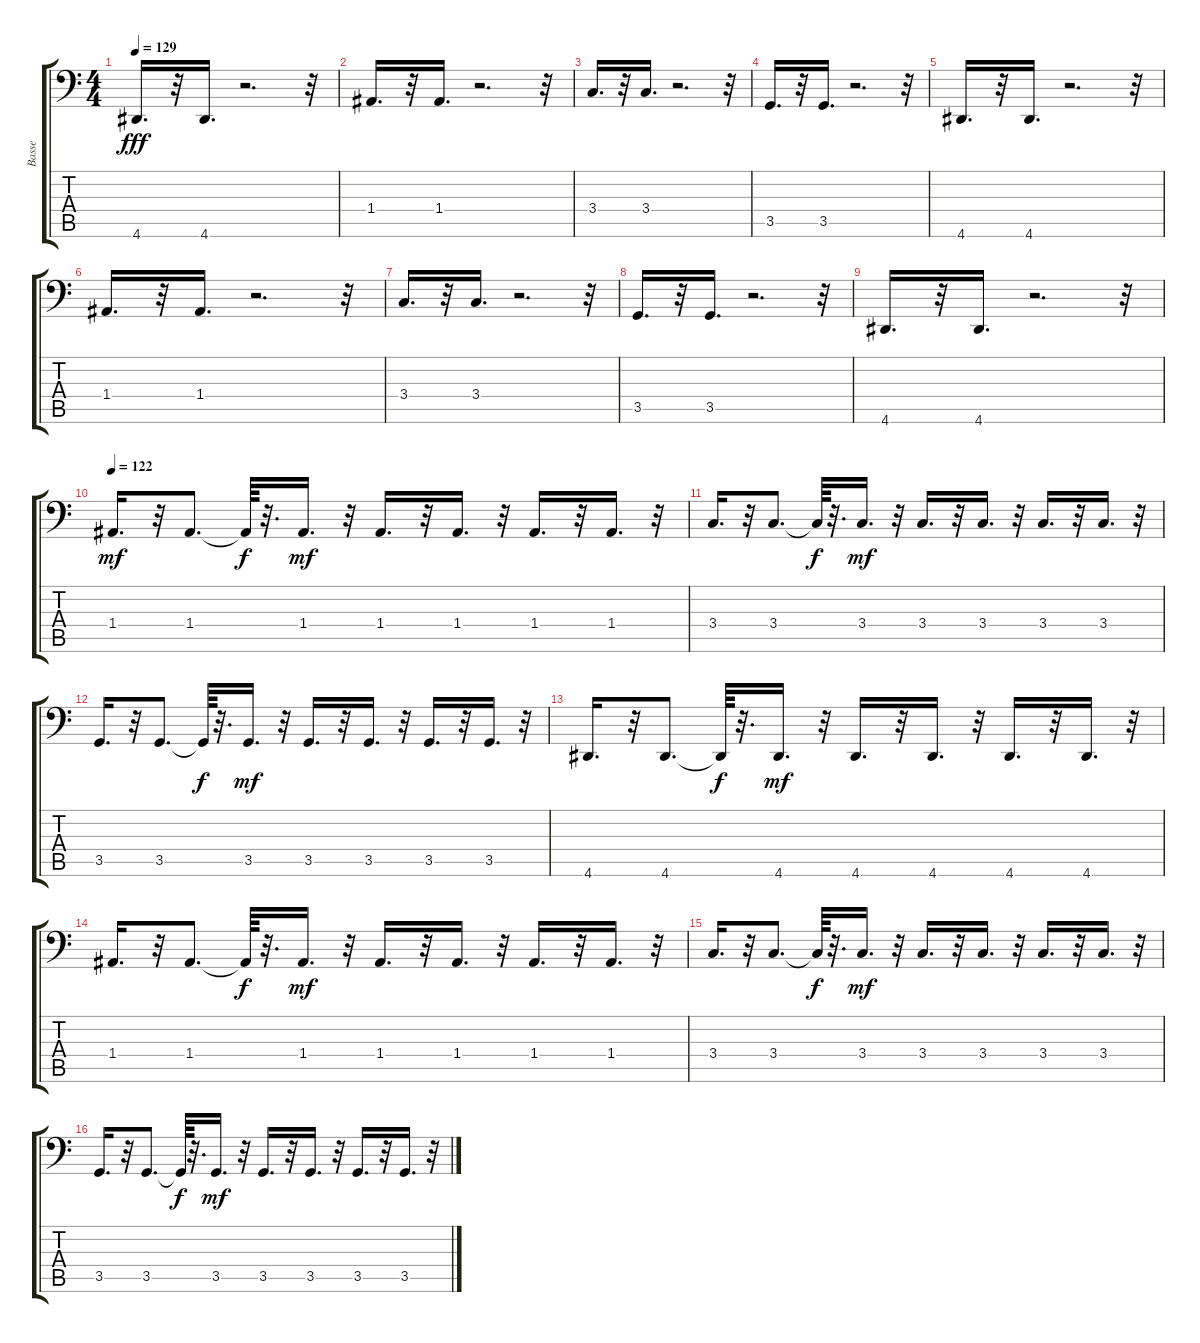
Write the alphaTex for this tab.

\track ("Basse" "Basse") {instrument acousticbass}
\staff {score tabs}
\tuning (C3 G2 D2 A1 E1 B0) {hide}
\ts (4 4)
\tempo 129
\clef f4
\ks c
4.6.16{d dy fff} r.32 4.6.16{d} r.2{d} r.32 |
1.4.16{d} r.32 1.4.16{d} r.2{d} r.32 |
3.4.16{d} r.32 3.4.16{d} r.2{d} r.32 |
3.5.16{d} r.32 3.5.16{d} r.2{d} r.32 |
4.6.16{d} r.32 4.6.16{d} r.2{d} r.32 |
1.4.16{d} r.32 1.4.16{d} r.2{d} r.32 |
3.4.16{d} r.32 3.4.16{d} r.2{d} r.32 |
3.5.16{d} r.32 3.5.16{d} r.2{d} r.32 |
4.6.16{d} r.32 4.6.16{d} r.2{d} r.32 |
\tempo 122
1.4.16{d dy mf} r.32 1.4.8{d} 1.4{t}.64{dy f} r.32{d} 1.4.16{d dy mf} r.32 1.4.16{d} r.32 1.4.16{d} r.32 1.4.16{d} r.32 1.4.16{d} r.32 |
3.4.16{d} r.32 3.4.8{d} 3.4{t}.64{dy f} r.32{d} 3.4.16{d dy mf} r.32 3.4.16{d} r.32 3.4.16{d} r.32 3.4.16{d} r.32 3.4.16{d} r.32 |
3.5.16{d} r.32 3.5.8{d} 3.5{t}.64{dy f} r.32{d} 3.5.16{d dy mf} r.32 3.5.16{d} r.32 3.5.16{d} r.32 3.5.16{d} r.32 3.5.16{d} r.32 |
4.6.16{d} r.32 4.6.8{d} 4.6{t}.64{dy f} r.32{d} 4.6.16{d dy mf} r.32 4.6.16{d} r.32 4.6.16{d} r.32 4.6.16{d} r.32 4.6.16{d} r.32 |
1.4.16{d} r.32 1.4.8{d} 1.4{t}.64{dy f} r.32{d} 1.4.16{d dy mf} r.32 1.4.16{d} r.32 1.4.16{d} r.32 1.4.16{d} r.32 1.4.16{d} r.32 |
3.4.16{d} r.32 3.4.8{d} 3.4{t}.64{dy f} r.32{d} 3.4.16{d dy mf} r.32 3.4.16{d} r.32 3.4.16{d} r.32 3.4.16{d} r.32 3.4.16{d} r.32 |
3.5.16{d} r.32 3.5.8{d} 3.5{t}.64{dy f} r.32{d} 3.5.16{d dy mf} r.32 3.5.16{d} r.32 3.5.16{d} r.32 3.5.16{d} r.32 3.5.16{d} r.32
